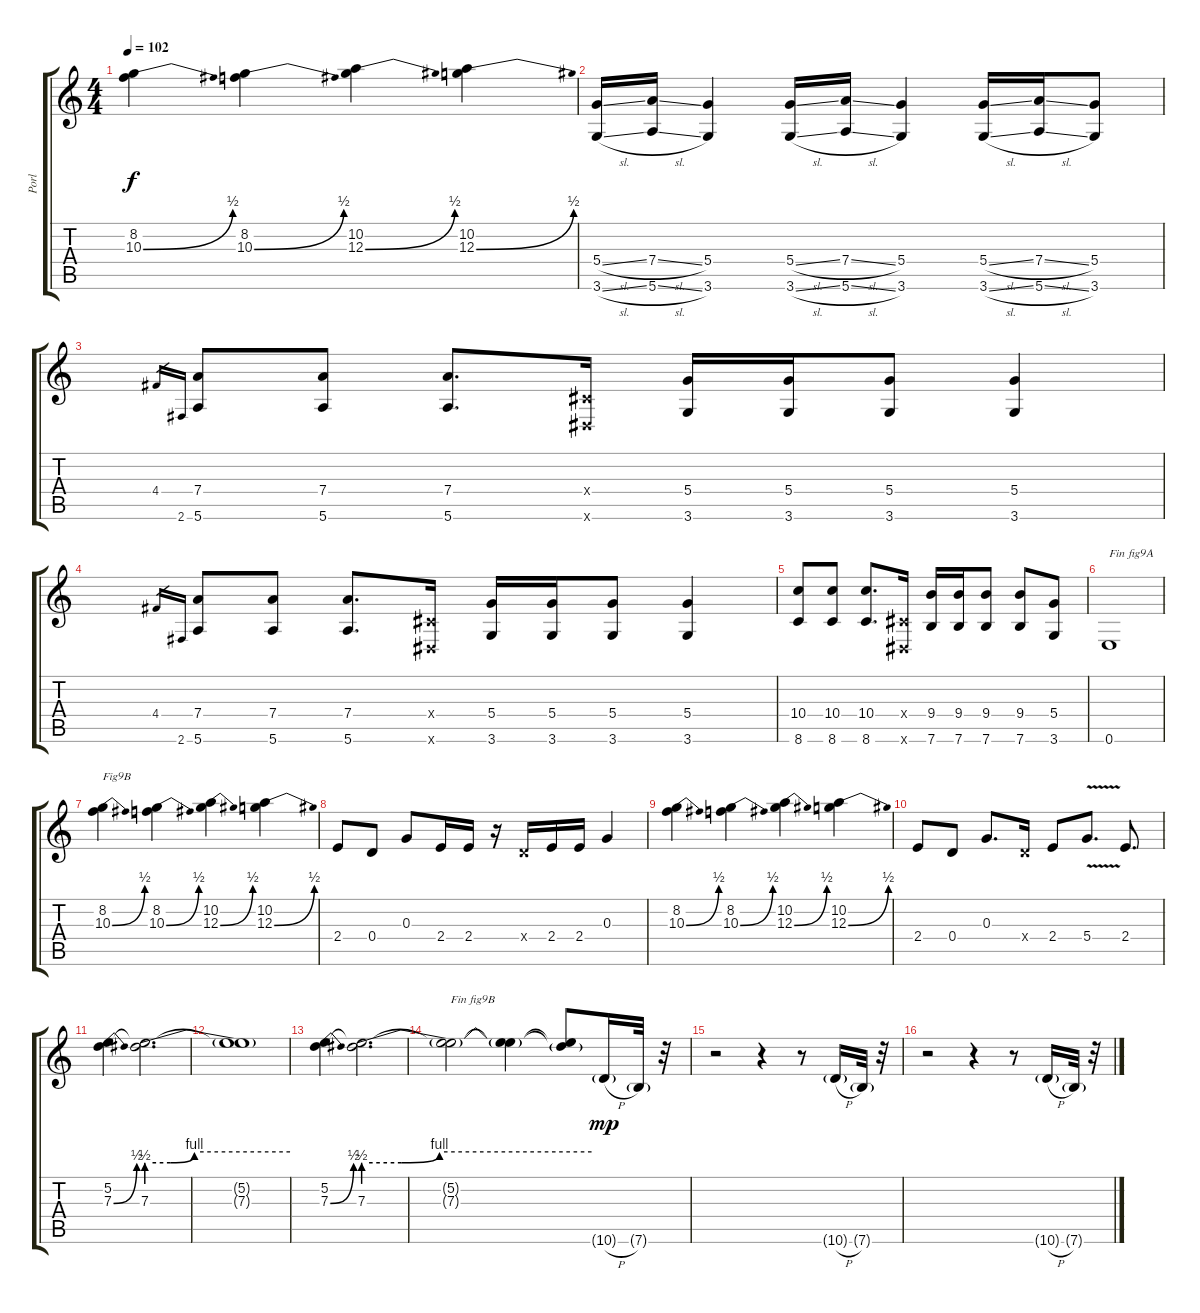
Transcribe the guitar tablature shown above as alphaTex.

\track ("Porl" "Porl") {mute instrument electricguitarclean}
\staff {score tabs}
\tuning (E4 B3 G3 D3 A2 E2) {hide}
\ts (4 4)
\tempo 102
\clef g2
\ks c
(8.2 10.3{be (bend 0 0 60 2)}).4{dy f} (8.2 10.3{be (bend 0 0 60 2)}).4 (10.2 12.3{be (bend 0 0 60 2)}).4 (10.2 12.3{be (bend 0 0 60 2)}).4 |
(5.4{sl} 3.6{sl}).16 (7.4{sl} 5.6{sl}).16 (5.4 3.6).4 (5.4{sl} 3.6{sl}).16 (7.4{sl} 5.6{sl}).16 (5.4 3.6).4 (5.4{sl} 3.6{sl}).16 (7.4{sl} 5.6{sl}).16 (5.4 3.6).8 |
4.4.16{gr} 2.6.16{gr} (7.4 5.6).8 (7.4 5.6).8 (7.4 5.6).8{d} (-1.4{x} -1.6{x}).16 (5.4 3.6).16 (5.4 3.6).16 (5.4 3.6).8 (5.4 3.6).4 |
4.4.16{gr} 2.6.16{gr} (7.4 5.6).8 (7.4 5.6).8 (7.4 5.6).8{d} (-1.4{x} -1.6{x}).16 (5.4 3.6).16 (5.4 3.6).16 (5.4 3.6).8 (5.4 3.6).4 |
(10.4 8.6).8 (10.4 8.6).8 (10.4 8.6).8{d} (-1.4{x} -1.6{x}).16 (9.4 7.6).16 (9.4 7.6).16 (9.4 7.6).8 (9.4 7.6).8 (5.4 3.6).8 |
0.6.1{txt "Fin fig9A"} |
(8.2 10.3{be (bend 0 0 60 2)}).4{txt "Fig9B"} (8.2 10.3{be (bend 0 0 60 2)}).4 (10.2 12.3{be (bend 0 0 60 2)}).4 (10.2 12.3{be (bend 0 0 60 2)}).4 |
2.4.8 0.4.8 0.3.8 2.4.16 2.4.16 r.16 0.4{x}.16 2.4.16 2.4.16 0.3.4 |
(8.2 10.3{be (bend 0 0 60 2)}).4 (8.2 10.3{be (bend 0 0 60 2)}).4 (10.2 12.3{be (bend 0 0 60 2)}).4 (10.2 12.3{be (bend 0 0 60 2)}).4 |
2.4.8 0.4.8 0.3.8{d} 0.4{x}.16 2.4.8 5.4{v}.8{d} 2.4.8{d} |
(5.2 7.3{be (bend 0 0 60 2)}).4 (5.2{t} 7.3{be (custom 0 2 10 2 20 4 60 4)}).2{d} |
(5.2{t} 7.3{t}).1 |
(5.2 7.3{be (bend 0 0 60 2)}).4 (5.2{t} 7.3{be (custom 0 2 10 2 20 4 60 4)}).2{d} |
(5.2{t} 7.3{t}).2{txt "Fin fig9B"} (5.2{t} 7.3{t}).4 (5.2{t} 7.3{t}).8 10.6{h g}.16{dy mp} 7.6{g}.32 r.32 |
r.2 r.4 r.8 10.6{h g}.16 7.6{g}.32 r.32 |
r.2 r.4 r.8 10.6{h g}.16 7.6{g}.32 r.32
